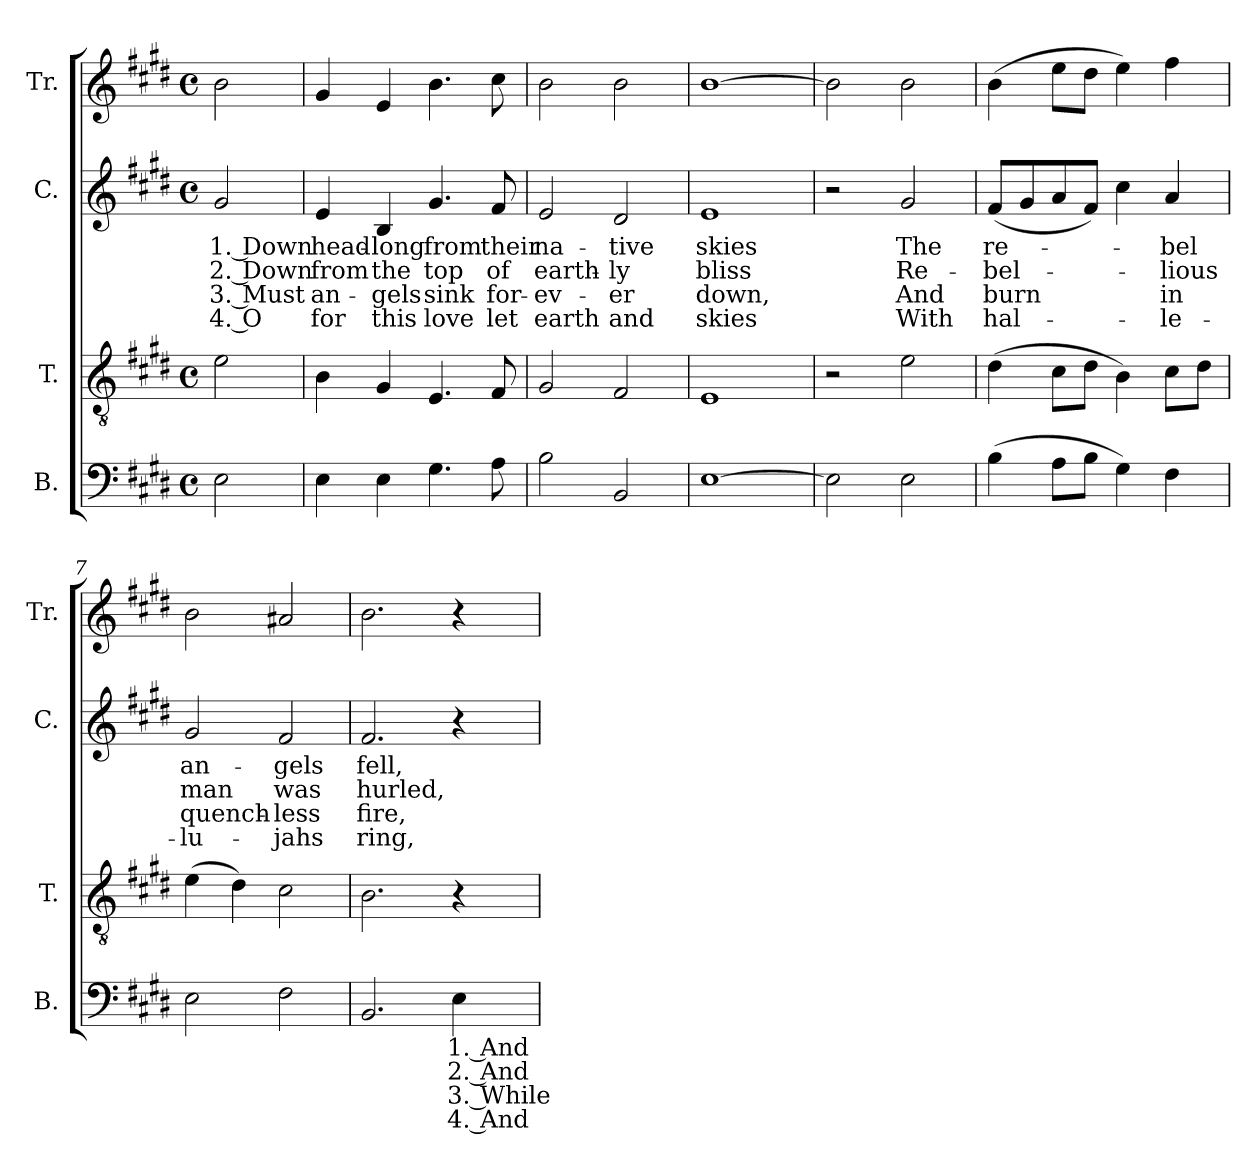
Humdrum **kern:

**kern	**text	**text	**text	**text	**kern	**kern	**text	**text	**text	**text	**kern
*part4	*part4	*part4	*part4	*part4	*part3	*part2	*part2	*part2	*part2	*part2	*part1
*staff4	*staff4	*staff4	*staff4	*staff4	*staff3	*staff2	*staff2	*staff2	*staff2	*staff2	*staff1
*I"B.	*	*	*	*	*I"T.	*I"C.	*	*	*	*	*I"Tr.
*I'B.	*	*	*	*	*I'T.	*I'C.	*	*	*	*	*I'Tr.
*clefF4	*	*	*	*	*clefGv2	*clefG2	*	*	*	*	*clefG2
*k[f#c#g#d#]	*	*	*	*	*k[f#c#g#d#]	*k[f#c#g#d#]	*	*	*	*	*k[f#c#g#d#]
*M4/4	*	*	*	*	*M4/4	*M4/4	*	*	*	*	*M4/4
*met(c)	*	*	*	*	*met(c)	*met(c)	*	*	*	*	*met(c)
*MM120	*	*	*	*	*MM120	*MM120	*	*	*	*	*MM120
=1	=1	=1	=1	=1	=1	=1	=1	=1	=1	=1	=1
2E\	.	.	.	.	2e\	2g#/	1. Down	2. Down	3. Must	4. O	2b\
=2	=2	=2	=2	=2	=2	=2	=2	=2	=2	=2	=2
4E\	.	.	.	.	4B\	4e/	head-	from	an-	for	4g#/
4E\	.	.	.	.	4G#/	4B/	-long	the	-gels	this	4e/
4.G#\	.	.	.	.	4.E/	4.g#/	from	top	sink	love	4.b\
8A\	.	.	.	.	8F#/	8f#/	their	of	for-	let	8cc#\
=3	=3	=3	=3	=3	=3	=3	=3	=3	=3	=3	=3
2B\	.	.	.	.	2G#/	2e/	na-	earth-	-ev-	earth	2b\
2BB/	.	.	.	.	2F#/	2d#/	-tive	-ly	-er	and	2b\
=4	=4	=4	=4	=4	=4	=4	=4	=4	=4	=4	=4
[1E	.	.	.	.	1E	1e	skies	bliss	down,	skies	[1b
=5	=5	=5	=5	=5	=5	=5	=5	=5	=5	=5	=5
2E\]	.	.	.	.	2r	2r	.	.	.	.	2b\]
2E\	.	.	.	.	2e\	2g#/	The	Re-	And	With	2b\
=6	=6	=6	=6	=6	=6	=6	=6	=6	=6	=6	=6
(4B\	.	.	.	.	(4d#\	(8f#/L	re-	-bel-	burn	hal-	(4b\
.	.	.	.	.	.	8g#/	.	.	.	.	.
8A\L	.	.	.	.	8c#\L	8a/	.	.	.	.	8ee\L
8B\J	.	.	.	.	8d#\J	8f#/J)	.	.	.	.	8dd#\J
4G#\)	.	.	.	.	4B\)	4cc#\	.	.	.	.	4ee\)
4F#\	.	.	.	.	8c#\L	4a/	-bel	-lious	in	-le-	4ff#\
.	.	.	.	.	8d#\J	.	.	.	.	.	.
=7	=7	=7	=7	=7	=7	=7	=7	=7	=7	=7	=7
2E\	.	.	.	.	(4e\	2g#/	an-	man	quench-	-lu-	2b\
.	.	.	.	.	4d#\)	.	.	.	.	.	.
2F#\	.	.	.	.	2c#\	2f#/	-gels	was	-less	-jahs	2a#X/
=8	=8	=8	=8	=8	=8	=8	=8	=8	=8	=8	=8
2.BB/	.	.	.	.	2.B\	2.f#/	fell,	hurled,	fire,	ring,	2.b\
4E\	1. And	2. And	3. While	4. And	4r	4r	.	.	.	.	4r
=	=	=	=	=	=	=	=	=	=	=	=
*-	*-	*-	*-	*-	*-	*-	*-	*-	*-	*-	*-
